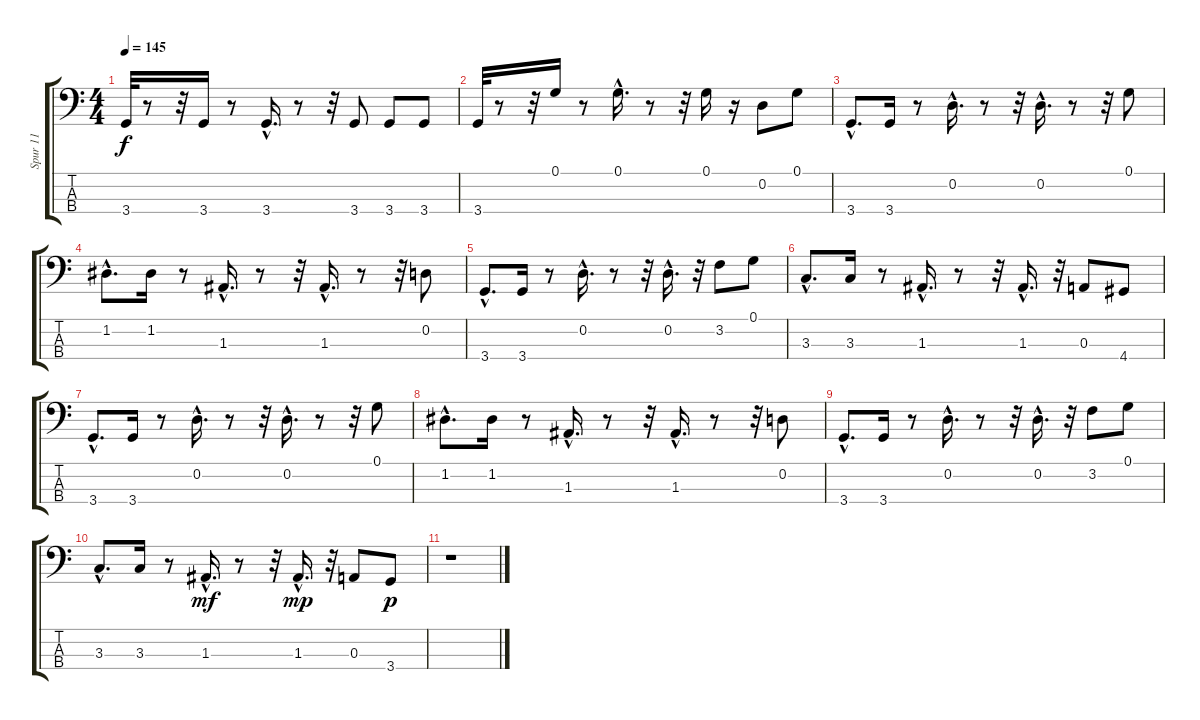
\track ("Spur 11" "Spur 11") {instrument synthbass1}
\staff {score tabs}
\tuning (G2 D2 A1 E1) {hide}
\ts (4 4)
\tempo 145
\clef f4
\ks c
3.4.32{dy f} r.8 r.32 3.4.16 r.8 3.4{hac}.16{d} r.8 r.32 3.4.8 3.4.8 3.4.8 |
3.4.32 r.8 r.32 0.1.16 r.8 0.1{hac}.16{d} r.8 r.32 0.1.16 r.16 0.2.8 0.1.8 |
3.4{hac}.8{d} 3.4.16 r.8 0.2{hac}.16{d} r.8 r.32 0.2{hac}.16{d} r.8 r.32 0.1.8 |
1.2{hac}.8{d} 1.2.16 r.8 1.3{hac}.16{d} r.8 r.32 1.3{hac}.16{d} r.8 r.32 0.2.8 |
3.4{hac}.8{d} 3.4.16 r.8 0.2{hac}.16{d} r.8 r.32 0.2{hac}.16{d} r.32 3.2.8 0.1.8 |
3.3{hac}.8{d} 3.3.16 r.8 1.3{hac}.16{d} r.8 r.32 1.3{hac}.16{d} r.32 0.3.8 4.4.8 |
3.4{hac}.8{d} 3.4.16 r.8 0.2{hac}.16{d} r.8 r.32 0.2{hac}.16{d} r.8 r.32 0.1.8 |
1.2{hac}.8{d} 1.2.16 r.8 1.3{hac}.16{d} r.8 r.32 1.3{hac}.16{d} r.8 r.32 0.2.8 |
3.4{hac}.8{d} 3.4.16 r.8 0.2{hac}.16{d} r.8 r.32 0.2{hac}.16{d} r.32 3.2.8 0.1.8 |
3.3{hac}.8{d} 3.3.16 r.8 1.3{hac}.16{d dy mf} r.8 r.32 1.3{hac}.16{d dy mp} r.32 0.3.8 3.4.8{dy p} |
r.1
